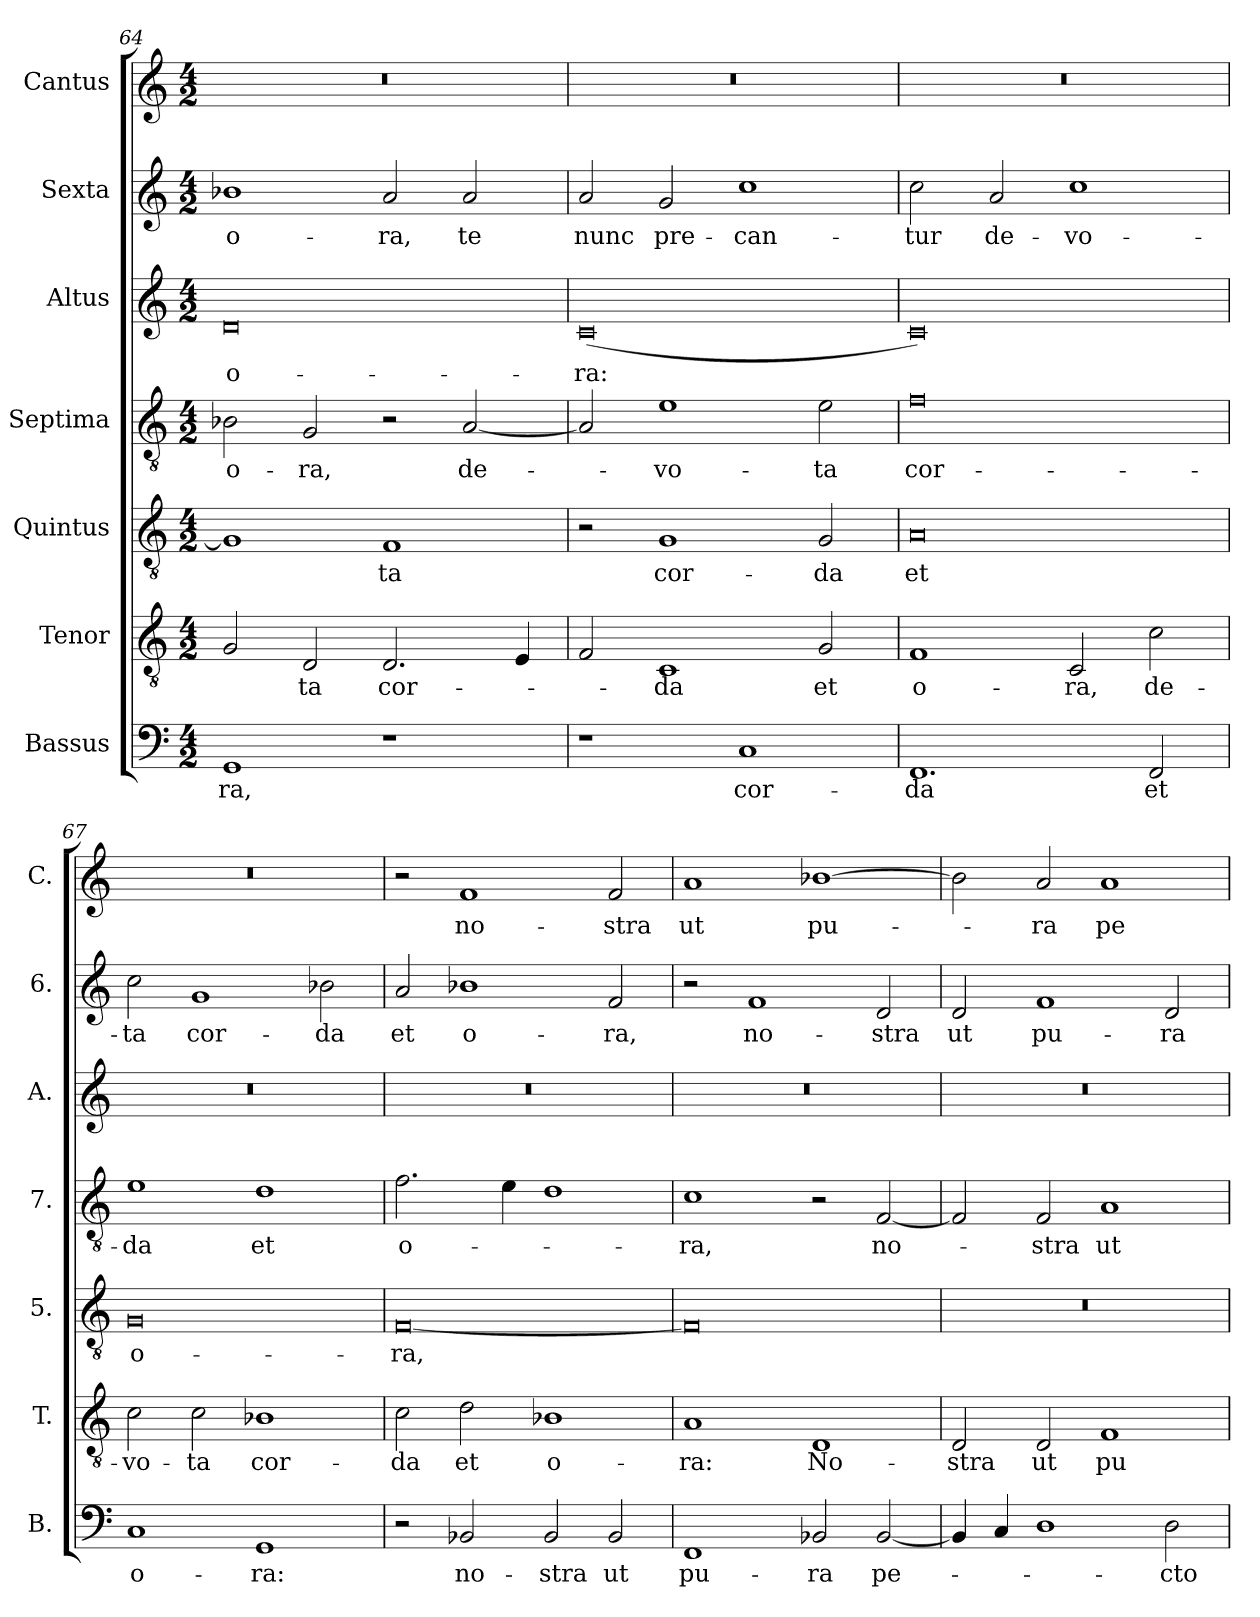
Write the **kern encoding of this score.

**kern	**text	**kern	**text	**kern	**text	**kern	**text	**kern	**text	**kern	**text	**kern	**text
*part7	*part7	*part6	*part6	*part5	*part5	*part4	*part4	*part3	*part3	*part2	*part2	*part1	*part1
*staff7	*staff7	*staff6	*staff6	*staff5	*staff5	*staff4	*staff4	*staff3	*staff3	*staff2	*staff2	*staff1	*staff1
*I"Bassus	*	*I"Tenor	*	*I"Quintus	*	*I"Septima	*	*I"Altus	*	*I"Sexta	*	*I"Cantus	*
*I'B.	*	*I'T.	*	*I'5.	*	*I'7.	*	*I'A.	*	*I'6.	*	*I'C.	*
*clefF4	*	*clefGv2	*	*clefGv2	*	*clefGv2	*	*clefG2	*	*clefG2	*	*clefG2	*
*k[]	*	*k[]	*	*k[]	*	*k[]	*	*k[]	*	*k[]	*	*k[]	*
*M4/2	*	*M4/2	*	*M4/2	*	*M4/2	*	*M4/2	*	*M4/2	*	*M4/2	*
=64	=64	=64	=64	=64	=64	=64	=64	=64	=64	=64	=64	=64	=64
1GG	-ra,	2G/	.	1G]	.	2B-X\	o-	0d	o-	1b-X	o-	0r	.
.	.	2D/	-ta	.	.	2G/	-ra,	.	.	.	.	.	.
1r	.	2.D/	cor-	1F	-ta	2r	.	.	.	2a/	-ra,	.	.
.	.	.	.	.	.	[2A/	de-	.	.	2a/	te	.	.
.	.	4E/	.	.	.	.	.	.	.	.	.	.	.
=65	=65	=65	=65	=65	=65	=65	=65	=65	=65	=65	=65	=65	=65
1r	.	2F/	.	2r	.	2A/]	.	(>0c	-ra:	2a/	nunc	0r	.
.	.	1C	-da	1G	cor-	1e	-vo-	.	.	2g/	pre-	.	.
1C	cor-	.	.	.	.	.	.	.	.	1cc	-can-	.	.
.	.	2G/	et	2G/	-da	2e\	-ta	.	.	.	.	.	.
=66	=66	=66	=66	=66	=66	=66	=66	=66	=66	=66	=66	=66	=66
1.FF	-da	1F	o-	0A	et	0f	cor-	0c)	.	2cc\	-tur	0r	.
.	.	.	.	.	.	.	.	.	.	2a/	de-	.	.
.	.	2C/	-ra,	.	.	.	.	.	.	1cc	-vo-	.	.
2FF/	et	2c\	de-	.	.	.	.	.	.	.	.	.	.
!!LO:PB:g=z
=67	=67	=67	=67	=67	=67	=67	=67	=67	=67	=67	=67	=67	=67
1C	o-	2c\	-vo-	0G	o-	1e	-da	0r	.	2cc\	-ta	0r	.
.	.	2c\	-ta	.	.	.	.	.	.	1g	cor-	.	.
1GG	-ra:	1B-X	cor-	.	.	1d	et	.	.	.	.	.	.
.	.	.	.	.	.	.	.	.	.	2b-X\	-da	.	.
=68	=68	=68	=68	=68	=68	=68	=68	=68	=68	=68	=68	=68	=68
2r	.	2c\	-da	[0F	-ra,	2.f\	o-	0r	.	2a/	et	2r	.
2BB-X/	no-	2d\	et	.	.	.	.	.	.	1b-X	o-	1f	no-
.	.	.	.	.	.	4e\	.	.	.	.	.	.	.
2BB-/	-stra	1B-X	o-	.	.	1d	.	.	.	.	.	.	.
2BB-/	ut	.	.	.	.	.	.	.	.	2f/	-ra,	2f/	-stra
=69	=69	=69	=69	=69	=69	=69	=69	=69	=69	=69	=69	=69	=69
1FF	pu-	1A	-ra:	0F]	.	1c	-ra,	0r	.	2r	.	1a	ut
.	.	.	.	.	.	.	.	.	.	1f	no-	.	.
2BB-X/	-ra	1D	No-	.	.	2r	.	.	.	.	.	[1b-X	pu-
[2BB-/	pe-	.	.	.	.	[2F/	no-	.	.	2d/	-stra	.	.
=70	=70	=70	=70	=70	=70	=70	=70	=70	=70	=70	=70	=70	=70
4BB-/]	.	2D/	-stra	0r	.	2F/]	.	0r	.	2d/	ut	2b-\]	.
4C/	.	.	.	.	.	.	.	.	.	.	.	.	.
1D	.	2D/	ut	.	.	2F/	-stra	.	.	1f	pu-	2a/	-ra
.	.	1F	pu-	.	.	1A	ut	.	.	.	.	1a	pe-
2D\	-cto-	.	.	.	.	.	.	.	.	2d/	-ra	.	.
=	=	=	=	=	=	=	=	=	=	=	=	=	=
*-	*-	*-	*-	*-	*-	*-	*-	*-	*-	*-	*-	*-	*-
